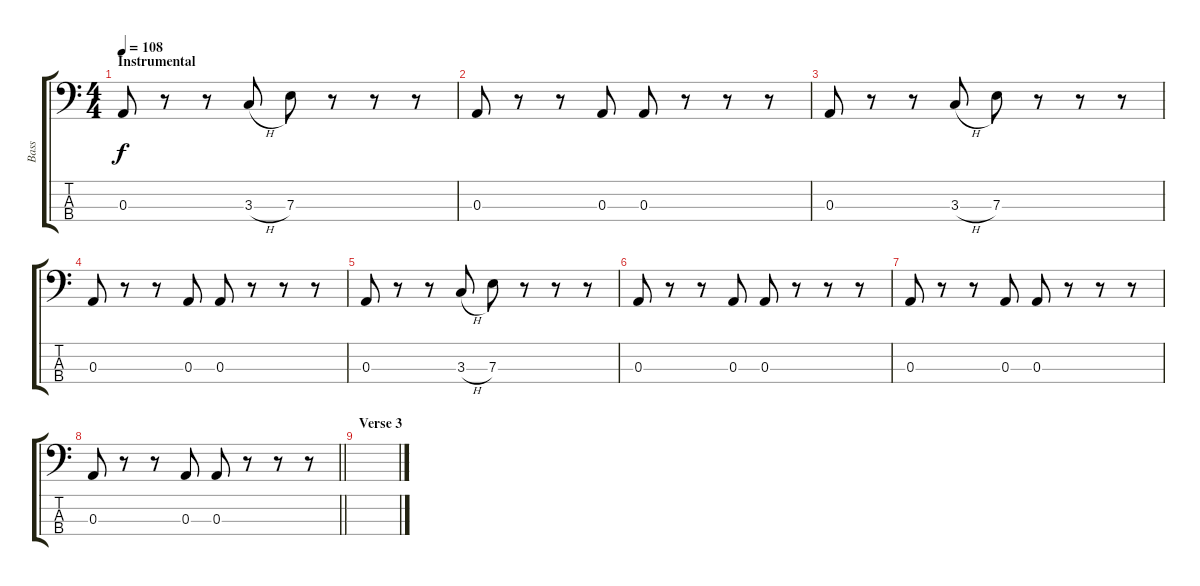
\track ("Bass" "Bass") {instrument electricbassfinger}
\staff {score tabs}
\tuning (G2 D2 A1 E1) {hide}
\ts (4 4)
\section ("" "Instrumental")
\tempo 108
\clef f4
\ks c
0.3.8{dy f} r.8 r.8 3.3{h}.8 7.3.8 r.8 r.8 r.8 |
0.3.8 r.8 r.8 0.3.8 0.3.8 r.8 r.8 r.8 |
0.3.8 r.8 r.8 3.3{h}.8 7.3.8 r.8 r.8 r.8 |
0.3.8 r.8 r.8 0.3.8 0.3.8 r.8 r.8 r.8 |
0.3.8 r.8 r.8 3.3{h}.8 7.3.8 r.8 r.8 r.8 |
0.3.8 r.8 r.8 0.3.8 0.3.8 r.8 r.8 r.8 |
0.3.8 r.8 r.8 0.3.8 0.3.8 r.8 r.8 r.8 |
\barLineRight lightlight
0.3.8 r.8 r.8 0.3.8 0.3.8 r.8 r.8 r.8 |
\section ("" "Verse 3")
